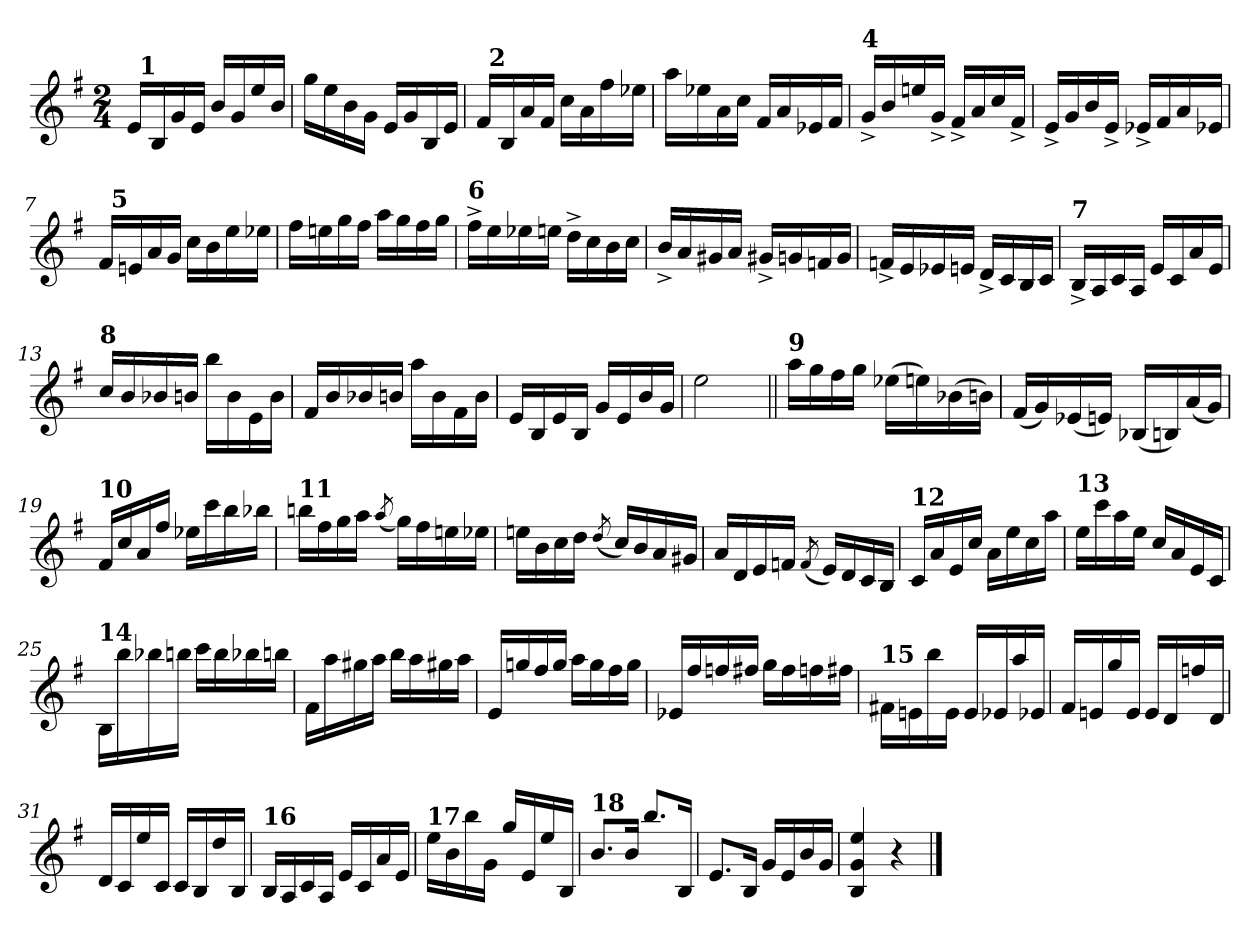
**kern
*part1
*staff1
*clefG2
*k[f#]
*G:
*M2/4
=1
*^
16e/LL	32ryy
!	!LO:TX:a:B:t=1
.	4...ryy
16B/	.
16g/	.
16e/JJ	.
16b/LL	.
16g/	.
16ee/	.
16b/JJ	.
*v	*v
=2
16gg\LL
16ee\
16b\
16g\JJ
16e/LL
16g/
16B/
16e/JJ
=3
*^
16f#/LL	32ryy
!	!LO:TX:a:B:t=2
.	4...ryy
16B/	.
16a/	.
16f#/JJ	.
16cc\LL	.
16a\	.
16ff#\	.
16ee-X\JJ	.
!!LO:LB:g=z	!!
=4	=4
!LO:TX:a:B:t=3	!
*v	*v
16aa\LL
16ee-X\
16a\
16cc\JJ
16f#/LL
16a/
16e-X/
16f#/JJ
=5
!LO:TX:a:B:t=4
16g^</LL
16b/
16een/
16g^</JJ
16f#^</LL
16a/
16cc/
16f#^</JJ
=6
16e^</LL
16g/
16b/
16e^</JJ
16e-X^</LL
16f#/
16a/
16e-X/JJ
!!LO:LB:g=z
=7
*^
16f#/LL	32ryy
!	!LO:TX:a:B:t=5
.	4...ryy
16en/	.
16a/	.
16g/JJ	.
16cc\LL	.
16b\	.
16ee\	.
16ee-X\JJ	.
*v	*v
=8
16ff#\LL
16een\
16gg\
16ff#\JJ
16aa\LL
16gg\
16ff#\
16gg\JJ
=9
!LO:TX:a:B:t=6
16ff#^>\LL
16ee\
16ee-X\
16een\JJ
16dd^>\LL
16cc\
16b\
16cc\JJ
!!LO:LB:g=z
=10
16b^</LL
16a/
16g#X/
16a/JJ
16g#X^</LL
16gn/
16fn/
16g/JJ
=11
16fn^</LL
16e/
16e-X/
16en/JJ
16d^</LL
16c/
16B/
16c/JJ
=12
!LO:TX:a:B:t=7
16B^</LL
16A/
16c/
16A/JJ
16e/LL
16c/
16a/
16e/JJ
!!LO:LB:g=z
=13
!LO:TX:a:B:t=8
16cc/LL
16b/
16b-X/
16bn/JJ
16bb\LL
16b\
16e\
16b\JJ
=14
16f#/LL
16b/
16b-X/
16bn/JJ
16aa\LL
16b\
16f#\
16b\JJ
=15
16e/LL
16B/
16e/
16B/JJ
16g/LL
16e/
16b/
16g/JJ
=16
2ee\
!!LO:LB:g=z
=17||
!LO:TX:a:B:t=9
16aa\LL
16gg\
16ff#\
16gg\JJ
(>16ee-X\LL
16een\)
(>16b-X\
16bn\JJ)
=18
(<16f#/LL
16g/)
(<16e-X/
16en/JJ)
(<16B-X/LL
16Bn/)
(<16a/
16g/JJ)
=19
!LO:TX:a:B:t=10
16f#/LL
16cc/
16a/
16ff#/JJ
16ee-X\LL
16ccc\
16bb\
16bb-X\JJ
!!LO:LB:g=z
=20
!LO:TX:a:B:t=11
16bbn\LL
16ff#\
16gg\
16aa\JJ
(<8qaa/
16gg\LL)
16ff#\
16een\
16ee-X\JJ
=21
16een\LL
16b\
16cc\
16dd\JJ
(<8qdd/
16cc/LL)
16b/
16a/
16g#X/JJ
=22
16a/LL
16d/
16e/
16fn/JJ
(<8qf/
16e/LL)
16d/
16c/
16B/JJ
!!LO:LB:g=z
=23
!LO:TX:a:B:t=12
16c/LL
16a/
16e/
16cc/JJ
16a\LL
16ee\
16cc\
16aa\JJ
=24
!LO:TX:a:B:t=13
16ee\LL
16ccc\
16aa\
16ee\JJ
16cc/LL
16a/
16e/
16c/JJ
=25
!LO:TX:a:B:t=14
16B\LL
16bb\
16bb-X\
16bbn\JJ
16ccc\LL
16bb\
16bb-X\
16bbn\JJ
!!LO:PB:g=z
=26
16f#\LL
16aa\
16gg#X\
16aa\JJ
16bb\LL
16aa\
16gg#X\
16aa\JJ
=27
16e/LL
16ggn/
16ff#/
16gg/JJ
16aa\LL
16gg\
16ff#\
16gg\JJ
=28
16e-X/LL
16ff#/
16ffn/
16ff#X/JJ
16gg\LL
16ff#\
16ffn\
16ff#X\JJ
!!LO:LB:g=z
=29
!LO:TX:a:B:t=15
16f#X\LL
16en\
16bb\
16e\JJ
16e/LL
16e-X/
16aa/
16e-X/JJ
=30
16f#/LL
16en/
16gg/
16e/JJ
16e/LL
16d/
16ffn/
16d/JJ
=31
16d/LL
16c/
16ee/
16c/JJ
16c/LL
16B/
16dd/
16B/JJ
=32
!LO:TX:a:B:t=16
16B/LL
16A/
16c/
16A/JJ
16e/LL
16c/
16a/
16e/JJ
!!LO:LB:g=z
=33
!LO:TX:a:B:t=17
16ee\LL
16b\
16bb\
16g\JJ
16gg/LL
16e/
16ee/
16B/JJ
=34
!LO:TX:a:B:t=18
8.b/L
16b/Jk
8.bb/L
16B/Jk
=35
8.e/L
16B/Jk
16g/LL
16e/
16b/
16g/JJ
=36
4B/ 4g/ 4ee/
4r
==
*-
